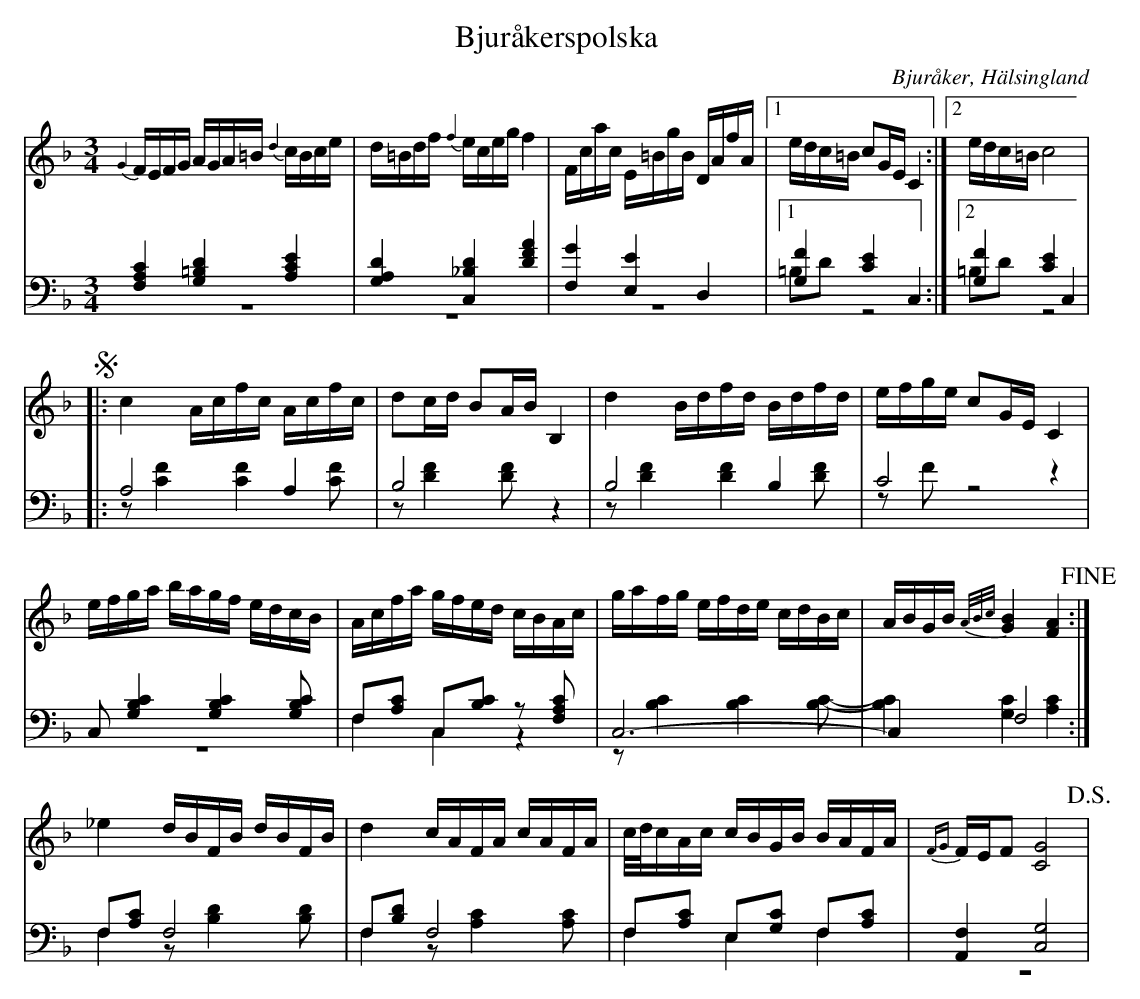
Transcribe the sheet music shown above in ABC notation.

X:1
T: Bjuråkerspolska
O: Bjuråker, Hälsingland
M: 3/4
L: 1/16
K: F
V:1
V:2
V:3 merge
V:1
{G2}FEFG AGA=B {d2}cBce|d=Bdf {f2}eceg f4|Fcac E=BgB DAfA|1 edc=B c2GE C4:|2 edc=B c8 |
!segno! |:c4 Acfc Acfc|d2cd B2AB B,4|d4 Bdfd Bdfd|efge c2GE C4|
efga bagf edcB|Acfa gfed cBAc|gafg efde cdBc|ABGB {A/B/c/}[G4B4] [F4A4] !fine!:|
_e4 dBFB dBFB|d4 cAFA cAFA|c/d/cAc cBGB BAFA|{FG}FEF2 [C8G8] !D.S.!|
V:2 clef=bass
[F,4A,4C4] [G,4=B,4D4] [A,4C4E4]|[G,4A,4D4] [C,4_B,4D4] [D4F4A4]|[F,4G4] [E,4E4] D,4|1 [G,4F4] [C4E4] C,4:|2 [G,4F4] [C4E4] C,4 |
|:A,8 A,4|B,8 z4|B,8  B,4|C8 z4|
C,2 [G,4B,4C4] [G,4B,4C4] [G,2B,2C2]|F,2[A,2C2] C,2[B,2C2] z2 [F,2A,2C2]|C,12-|C,4 F,8:|
F,2[A,2C2] F,8|F,2[B,2D2] F,8|F,2[A,2C2] E,2[G,2C2] F,2[A,2C2]|[A,,4F,4] [C,8G,8] |
V:3 clef=bass
z12|z12|z12|1 =B,2D2 z8:|2 =B,2D2 z8|
|:z2 [C4F4] [C4F4] [C2F2]|z2 [D4F4] [D2F2] z4|z2 [D4F4] [D4F4] [D2F2]|z2 F2 z8|
z12|F,4 C,4 z4|z2 [B,4C4] [B,4C4] [B,2C2]-|[B,4C4] [G,4C4] [A,4C4]:|
F,4 z2 [B,4D4] [B,2D2]|F,4 z2 [A,4C4] [A,2C2]|F,4 E,4 F,4|z12|
